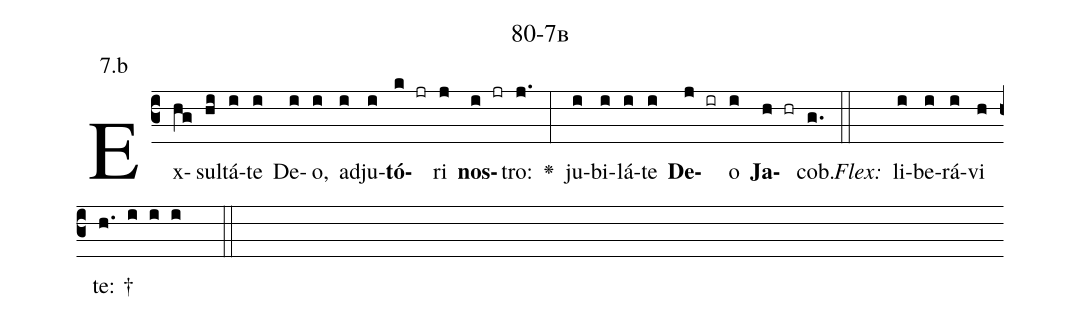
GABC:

name: 80-7b;
annotation: 7.b;
%%
(c3)Ex(hg)sul(hi)tá(i)te(i) De(i)o,(i) ad(i)ju(i)<b>tó</b>(k jr)ri(j) <b>nos</b>(i jr)tro:(j.) <v>\greheightstar</v>(:) ju(i)bi(i)lá(i)te(i) <b>De</b>(j ir)o(i) <b>Ja</b>(h hr)cob.(g.) (::)
<i>Flex:</i>()  li(i)be(i)rá(i)vi(h) te: †(h. i i i  ::)

%E(i) u(i) o(j) u(i) a(h) e.(g.) (::)
